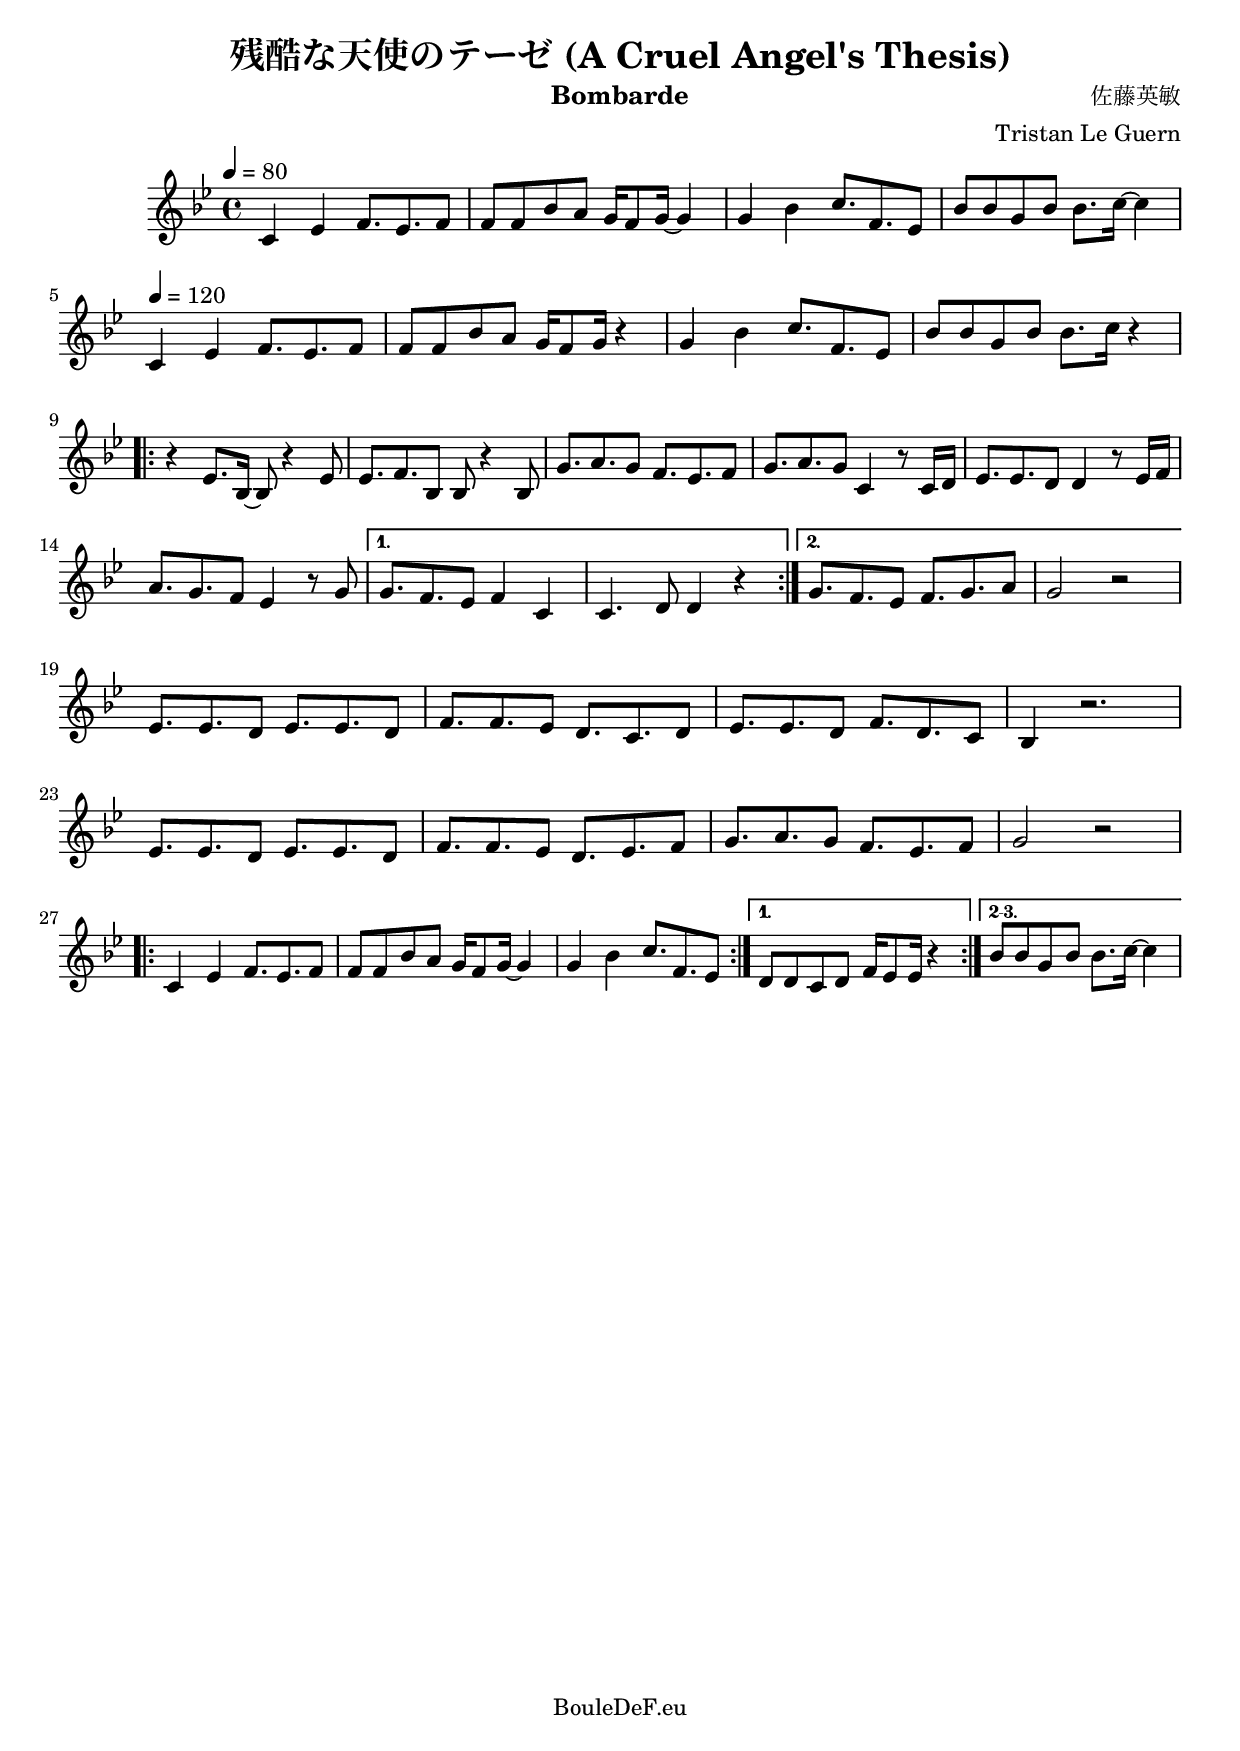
\version "2.14.2"
\include "italiano.ly"

\header {
	title = "残酷な天使のテーゼ (A Cruel Angel's Thesis)"
	composer = "佐藤英敏"
	arranger = "Tristan Le Guern"
	instrument = "Bombarde"
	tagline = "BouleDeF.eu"
}

\score {
	\new Staff \relative si {
		\clef "treble"
		\key sib \major
		\time 4/4

		\tempo 4 = 80
		do4 mib fa8. mib8. fa8
		| fa fa sib la sol16 fa8 sol16~ sol4
		| sol sib do8. fa,8. mib8
		| sib'8 sib sol sib sib8. do16~ do4
		\break

		\tempo 4 = 120
		do,4 mib fa8. mib8. fa8
		| fa fa sib la sol16 fa8 sol16 r4
		| sol sib do8. fa,8. mib8
		| sib'8 sib sol sib sib8. do16 r4
		\break

		\repeat volta 2 {
			r4 mib,8. sib16~ sib8 r4 mib8
			| mib8. fa sib,8 sib8 r4 sib8
			| sol'8. la sol8 fa8. mib fa8
			| sol8. la sol8 do,4 r8 do16 re
			| mib8. mib re8 re4 r8 mib16 fa
			| la8. sol fa8 mib4 r8 sol8
		}
		\alternative {
			{| sol8. fa mib8 fa4 do | do4. re8 re4 r4}
			{| sol8. fa mib8 fa8. sol la8 | sol2 r2}
		} \break

		mib8. mib re8 mib8. mib re8
		| fa8. fa mib8 re8. do re8
		| mib8. mib re8 fa8. re do8
		| sib4 r2.
		| mib8. mib re8 mib8. mib re8
		| fa8. fa mib8 re8. mib fa8
		| sol8. la sol8 fa8. mib fa8
		| sol2 r2
		\break

		% Hackish way to choose the alternative number ...
		\set Score.repeatCommands = #(list 'start-repeat)
		do,4 mib fa8. mib8. fa8
		| fa fa sib la sol16 fa8 sol16~ sol4
		| sol sib do8. fa,8. mib8
		\set Score.repeatCommands = #'((volta #f) (volta "1.") end-repeat)
		| re8 re do re fa16 mib8 mib16 r4
		\set Score.repeatCommands = #'((volta #f) (volta "2-3.") end-repeat)
		| sib'8 sib sol sib sib8. do16~ do4
		\set Score.repeatCommands = #'((volta #f))
	}
	\layout {
		\context {
		\Staff
		\override TimeSignature #'break-visibility = #'#(#f #f #t)
		}
	}
}
